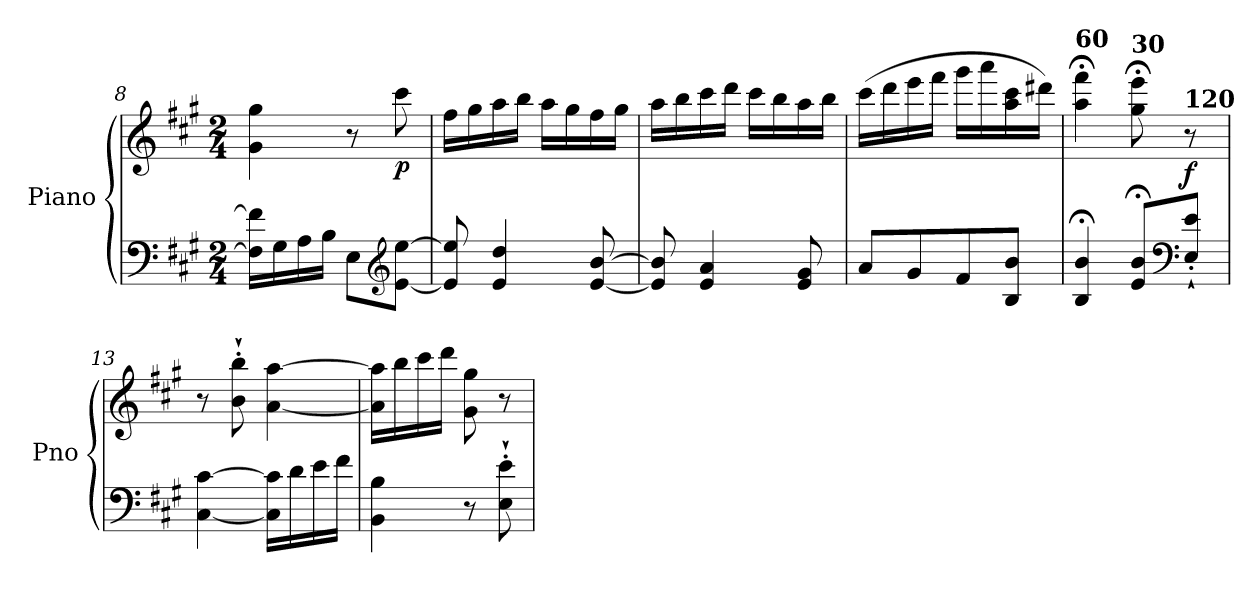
**kern	**kern	**dynam
*part1	*part1	*part1
*staff2	*staff1	*staff1/2
*I"Piano	*	*
*I'Pno	*	*
*clefF4	*clefG2	*
*k[f#c#g#]	*k[f#c#g#]	*
*A:	*A:	*
*M2/4	*M2/4	*
=8	=8	=8
16F#\] 16f#\]LL	4g#\ 4gg#\	.
16G#\	.	.
16A\	.	.
16B\JJ	.	.
8E\L	8r	.
*clefG2	*	*
!	!	!LO:DY:b
[8e\ [8ee\J	8ccc#\	p
!!LO:LB:g=z
=9	=9	=9
8e/] 8ee/]	16ff#\LL	.
.	16gg#\	.
4e/ 4dd/	16aa\	.
.	16bb\JJ	.
.	16aa\LL	.
.	16gg#\	.
[8e/ [8b/	16ff#\	.
.	16gg#\JJ	.
=10	=10	=10
8e/] 8b/]	16aa\LL	.
.	16bb\	.
4e/ 4a/	16ccc#\	.
.	16ddd\JJ	.
.	16ccc#\LL	.
.	16bb\	.
8e/ 8g#/	16aa\	.
.	16bb\JJ	.
=11	=11	=11
8a/L	(>16ccc#\LL	.
.	16ddd\	.
8g#/	16eee\	.
.	16fff#\JJ	.
8f#/	16ggg#\LL	.
.	16aaa\	.
8B/ 8b/J	16aa\ 16ccc#\	.
.	16ddd#X\JJ)	.
=12	=12	=12
!	!LO:TX:a:B:t=60	!
4B/; 4b/;	4aa\;< 4fff#\;<	.
!	!LO:TX:a:B:t=30	!
8e/; 8b/;L	8gg#\;< 8eee\;<	.
*clefF4	*	*
!	!LO:TX:a:B:t=120	!
!	!	!LO:DY:b
8E/'` 8e/'`J	8r	f
=13	=13	=13
[4C#\ [4c#\	8r	.
.	8b\'` 8bb\'`	.
16C#\] 16c#\]LL	[4a\ [4aa\	.
16d\	.	.
16e\	.	.
16f#\JJ	.	.
!!LO:LB:g=z
=14	=14	=14
4BB\ 4B\	16a\] 16aa\]LL	.
.	16bb\	.
.	16ccc#\	.
.	16ddd\JJ	.
8r	8g#\ 8gg#\	.
8E\'` 8e\'`	8r	.
=	=	=
*-	*-	*-
